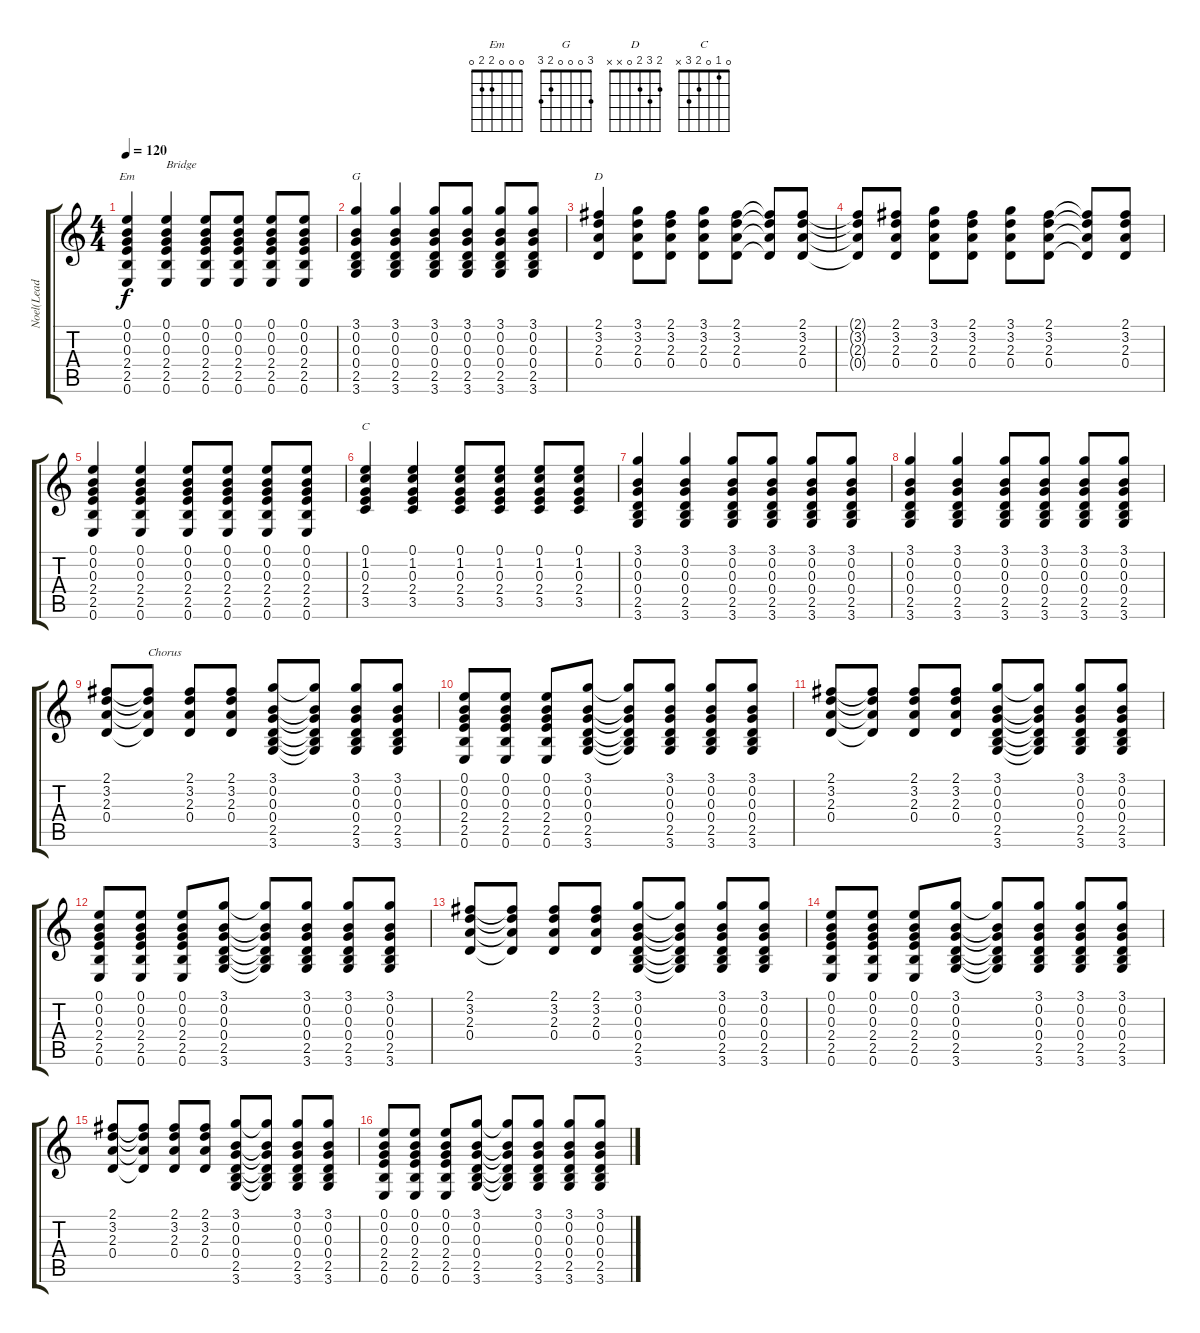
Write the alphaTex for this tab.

\track ("Noel(Lead Guitar)" "Noel(Lead ") {instrument overdrivenguitar}
\staff {score tabs}
\tuning (E4 B3 G3 D3 A2 E2) {hide}
\chord ("Em" 0 0 0 2 2 0)
\chord ("G" 3 0 0 0 2 3)
\chord ("D" 2 3 2 0 x x)
\chord ("C" 0 1 0 2 3 x)
\ts (4 4)
\tempo 120
\clef g2
\ks c
(0.1 0.2 0.3 2.4 2.5 0.6).4{ch "Em" dy f} (0.1 0.2 0.3 2.4 2.5 0.6).4{txt "Bridge"} (0.1 0.2 0.3 2.4 2.5 0.6).8 (0.1 0.2 0.3 2.4 2.5 0.6).8 (0.1 0.2 0.3 2.4 2.5 0.6).8 (0.1 0.2 0.3 2.4 2.5 0.6).8 |
(3.1 0.2 0.3 0.4 2.5 3.6).4{ch "G"} (3.1 0.2 0.3 0.4 2.5 3.6).4 (3.1 0.2 0.3 0.4 2.5 3.6).8 (3.1 0.2 0.3 0.4 2.5 3.6).8 (3.1 0.2 0.3 0.4 2.5 3.6).8 (3.1 0.2 0.3 0.4 2.5 3.6).8 |
(2.1 3.2 2.3 0.4).4{ch "D"} (3.1 3.2 2.3 0.4).8 (2.1 3.2 2.3 0.4).8 (3.1 3.2 2.3 0.4).8 (2.1 3.2 2.3 0.4).8 (2.1{t} 3.2{t} 2.3{t} 0.4{t}).8 (2.1 3.2 2.3 0.4).8 |
(2.1{t} 3.2{t} 2.3{t} 0.4{t}).8 (2.1 3.2 2.3 0.4).8 (3.1 3.2 2.3 0.4).8 (2.1 3.2 2.3 0.4).8 (3.1 3.2 2.3 0.4).8 (2.1 3.2 2.3 0.4).8 (2.1{t} 3.2{t} 2.3{t} 0.4{t}).8 (2.1 3.2 2.3 0.4).8 |
(0.1 0.2 0.3 2.4 2.5 0.6).4 (0.1 0.2 0.3 2.4 2.5 0.6).4 (0.1 0.2 0.3 2.4 2.5 0.6).8 (0.1 0.2 0.3 2.4 2.5 0.6).8 (0.1 0.2 0.3 2.4 2.5 0.6).8 (0.1 0.2 0.3 2.4 2.5 0.6).8 |
(0.1 1.2 0.3 2.4 3.5).4{ch "C"} (0.1 1.2 0.3 2.4 3.5).4 (0.1 1.2 0.3 2.4 3.5).8 (0.1 1.2 0.3 2.4 3.5).8 (0.1 1.2 0.3 2.4 3.5).8 (0.1 1.2 0.3 2.4 3.5).8 |
(3.1 0.2 0.3 0.4 2.5 3.6).4 (3.1 0.2 0.3 0.4 2.5 3.6).4 (3.1 0.2 0.3 0.4 2.5 3.6).8 (3.1 0.2 0.3 0.4 2.5 3.6).8 (3.1 0.2 0.3 0.4 2.5 3.6).8 (3.1 0.2 0.3 0.4 2.5 3.6).8 |
(3.1 0.2 0.3 0.4 2.5 3.6).4 (3.1 0.2 0.3 0.4 2.5 3.6).4 (3.1 0.2 0.3 0.4 2.5 3.6).8 (3.1 0.2 0.3 0.4 2.5 3.6).8 (3.1 0.2 0.3 0.4 2.5 3.6).8 (3.1 0.2 0.3 0.4 2.5 3.6).8 |
(2.1 3.2 2.3 0.4).8 (2.1{t} 3.2{t} 2.3{t} 0.4{t}).8{txt "Chorus"} (2.1 3.2 2.3 0.4).8 (2.1 3.2 2.3 0.4).8 (3.1 0.2 0.3 0.4 2.5 3.6).8 (3.1{t} 0.2{t} 0.3{t} 0.4{t} 2.5{t} 3.6{t}).8 (3.1 0.2 0.3 0.4 2.5 3.6).8 (3.1 0.2 0.3 0.4 2.5 3.6).8 |
(0.1 0.2 0.3 2.4 2.5 0.6).8 (0.1 0.2 0.3 2.4 2.5 0.6).8 (0.1 0.2 0.3 2.4 2.5 0.6).8 (3.1 0.2 0.3 0.4 2.5 3.6).8 (3.1{t} 0.2{t} 0.3{t} 0.4{t} 2.5{t} 3.6{t}).8 (3.1 0.2 0.3 0.4 2.5 3.6).8 (3.1 0.2 0.3 0.4 2.5 3.6).8 (3.1 0.2 0.3 0.4 2.5 3.6).8 |
(2.1 3.2 2.3 0.4).8 (2.1{t} 3.2{t} 2.3{t} 0.4{t}).8 (2.1 3.2 2.3 0.4).8 (2.1 3.2 2.3 0.4).8 (3.1 0.2 0.3 0.4 2.5 3.6).8 (3.1{t} 0.2{t} 0.3{t} 0.4{t} 2.5{t} 3.6{t}).8 (3.1 0.2 0.3 0.4 2.5 3.6).8 (3.1 0.2 0.3 0.4 2.5 3.6).8 |
(0.1 0.2 0.3 2.4 2.5 0.6).8 (0.1 0.2 0.3 2.4 2.5 0.6).8 (0.1 0.2 0.3 2.4 2.5 0.6).8 (3.1 0.2 0.3 0.4 2.5 3.6).8 (3.1{t} 0.2{t} 0.3{t} 0.4{t} 2.5{t} 3.6{t}).8 (3.1 0.2 0.3 0.4 2.5 3.6).8 (3.1 0.2 0.3 0.4 2.5 3.6).8 (3.1 0.2 0.3 0.4 2.5 3.6).8 |
(2.1 3.2 2.3 0.4).8 (2.1{t} 3.2{t} 2.3{t} 0.4{t}).8 (2.1 3.2 2.3 0.4).8 (2.1 3.2 2.3 0.4).8 (3.1 0.2 0.3 0.4 2.5 3.6).8 (3.1{t} 0.2{t} 0.3{t} 0.4{t} 2.5{t} 3.6{t}).8 (3.1 0.2 0.3 0.4 2.5 3.6).8 (3.1 0.2 0.3 0.4 2.5 3.6).8 |
(0.1 0.2 0.3 2.4 2.5 0.6).8 (0.1 0.2 0.3 2.4 2.5 0.6).8 (0.1 0.2 0.3 2.4 2.5 0.6).8 (3.1 0.2 0.3 0.4 2.5 3.6).8 (3.1{t} 0.2{t} 0.3{t} 0.4{t} 2.5{t} 3.6{t}).8 (3.1 0.2 0.3 0.4 2.5 3.6).8 (3.1 0.2 0.3 0.4 2.5 3.6).8 (3.1 0.2 0.3 0.4 2.5 3.6).8 |
(2.1 3.2 2.3 0.4).8 (2.1{t} 3.2{t} 2.3{t} 0.4{t}).8 (2.1 3.2 2.3 0.4).8 (2.1 3.2 2.3 0.4).8 (3.1 0.2 0.3 0.4 2.5 3.6).8 (3.1{t} 0.2{t} 0.3{t} 0.4{t} 2.5{t} 3.6{t}).8 (3.1 0.2 0.3 0.4 2.5 3.6).8 (3.1 0.2 0.3 0.4 2.5 3.6).8 |
(0.1 0.2 0.3 2.4 2.5 0.6).8 (0.1 0.2 0.3 2.4 2.5 0.6).8 (0.1 0.2 0.3 2.4 2.5 0.6).8 (3.1 0.2 0.3 0.4 2.5 3.6).8 (3.1{t} 0.2{t} 0.3{t} 0.4{t} 2.5{t} 3.6{t}).8 (3.1 0.2 0.3 0.4 2.5 3.6).8 (3.1 0.2 0.3 0.4 2.5 3.6).8 (3.1 0.2 0.3 0.4 2.5 3.6).8
